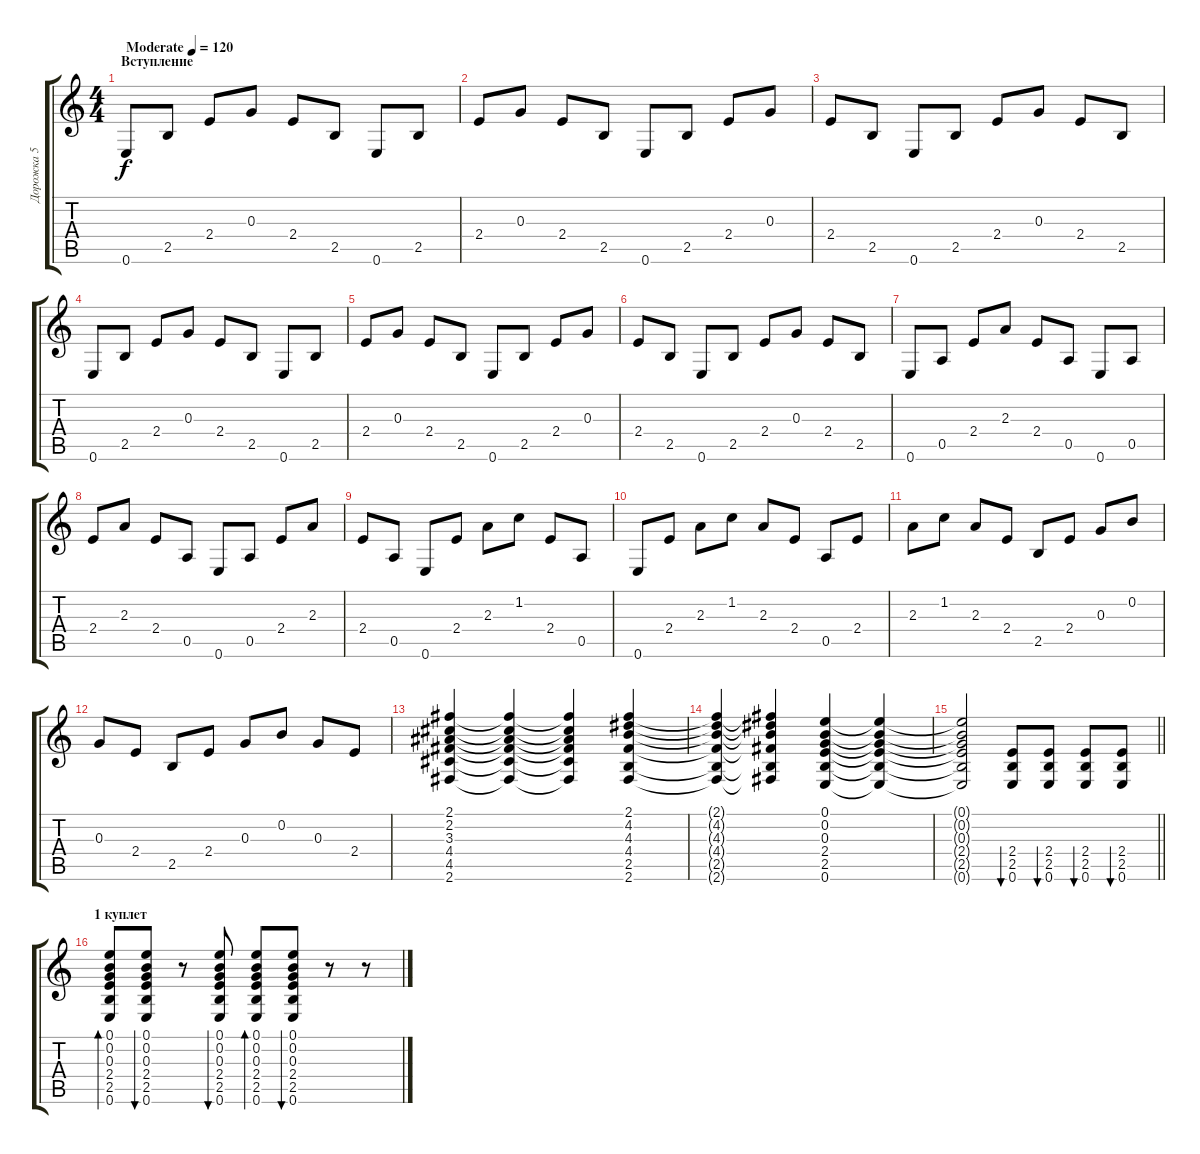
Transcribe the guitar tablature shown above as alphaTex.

\track ("Дорожка 5" "Дорожка 5") {instrument electricguitarclean}
\staff {score tabs}
\tuning (E4 B3 G3 D3 A2 E2) {hide}
\ts (4 4)
\section ("" "Вступление")
\tempo (120 "Moderate")
\clef g2
\ks c
0.6.8{dy f instrument electricguitarclean} 2.5.8 2.4.8 0.3.8 2.4.8 2.5.8 0.6.8 2.5.8 |
2.4.8 0.3.8 2.4.8 2.5.8 0.6.8 2.5.8 2.4.8 0.3.8 |
2.4.8 2.5.8 0.6.8 2.5.8 2.4.8 0.3.8 2.4.8 2.5.8 |
0.6.8 2.5.8 2.4.8 0.3.8 2.4.8 2.5.8 0.6.8 2.5.8 |
2.4.8 0.3.8 2.4.8 2.5.8 0.6.8 2.5.8 2.4.8 0.3.8 |
2.4.8 2.5.8 0.6.8 2.5.8 2.4.8 0.3.8 2.4.8 2.5.8 |
0.6.8 0.5.8 2.4.8 2.3.8 2.4.8 0.5.8 0.6.8 0.5.8 |
2.4.8 2.3.8 2.4.8 0.5.8 0.6.8 0.5.8 2.4.8 2.3.8 |
2.4.8 0.5.8 0.6.8 2.4.8 2.3.8 1.2.8 2.4.8 0.5.8 |
0.6.8 2.4.8 2.3.8 1.2.8 2.3.8 2.4.8 0.5.8 2.4.8 |
2.3.8 1.2.8 2.3.8 2.4.8 2.5.8 2.4.8 0.3.8 0.2.8 |
0.3.8 2.4.8 2.5.8 2.4.8 0.3.8 0.2.8 0.3.8 2.4.8 |
(2.1 2.2 3.3 4.4 4.5 2.6).4 (2.1{t} 2.2{t} 3.3{t} 4.4{t} 4.5{t} 2.6{t}).4 (2.1{t} 2.2{t} 3.3{t} 4.4{t} 4.5{t} 2.6{t}).4 (2.1 4.2 4.3 4.4 2.5 2.6).4 |
(2.1{t} 4.2{t} 4.3{t} 4.4{t} 2.5{t} 2.6{t}).4 (2.1{t} 4.2{t} 4.3{t} 4.4{t} 2.5{t} 2.6{t}).4 (0.1 0.2 0.3 2.4 2.5 0.6).4 (0.1{t} 0.2{t} 0.3{t} 2.4{t} 2.5{t} 0.6{t}).4 |
\barLineRight lightlight
(0.1{t} 0.2{t} 0.3{t} 2.4{t} 2.5{t} 0.6{t}).2 (2.4 2.5 0.6).8{bu 60} (2.4 2.5 0.6).8{bu 60} (2.4 2.5 0.6).8{bu 60} (2.4 2.5 0.6).8{bu 60} |
\section ("" "1 куплет")
(0.1 0.2 0.3 2.4 2.5 0.6).8{bd 60} (0.1 0.2 0.3 2.4 2.5 0.6).8{bu 60} r.8 (0.1 0.2 0.3 2.4 2.5 0.6).8{bu 60} (0.1 0.2 0.3 2.4 2.5 0.6).8{bd 60} (0.1 0.2 0.3 2.4 2.5 0.6).8{bu 60} r.8 r.8
